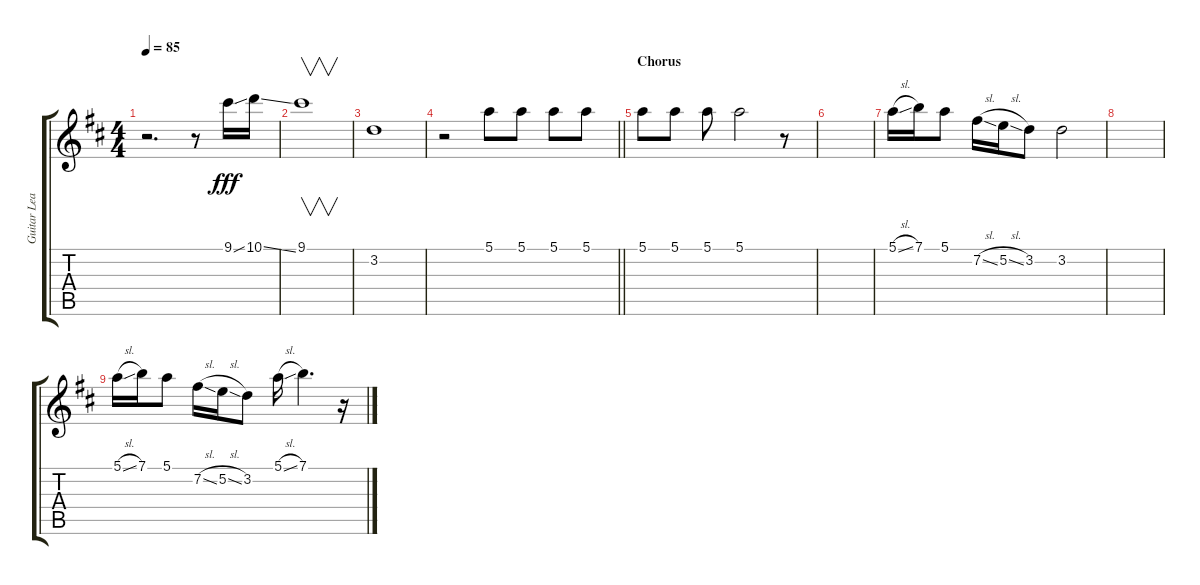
\track ("Guitar Lead " "Guitar Lea") {instrument acousticguitarsteel}
\staff {score tabs}
\tuning (E4 B3 G3 D3 A2 E2) {hide}
\ts (4 4)
\tempo 85
\clef g2
\ks d
r.2{d dy fff} r.8 9.1{ss}.16 10.1{ss}.16 |
9.1.1{v} |
3.2.1 |
\barLineRight lightlight
r.2 5.1.8 5.1.8 5.1.8 5.1.8 |
\section ("" "Chorus")
5.1.8 5.1.8 5.1.8 5.1.2 r.8 |
|
5.1{sl}.16 7.1.16 5.1.8 7.2{sl}.16 5.2{sl}.16 3.2.8 3.2.2 |
|
5.1{sl}.16 7.1.16 5.1.8 7.2{sl}.16 5.2{sl}.16 3.2.8 5.1{sl}.16 7.1.4{d} r.16
